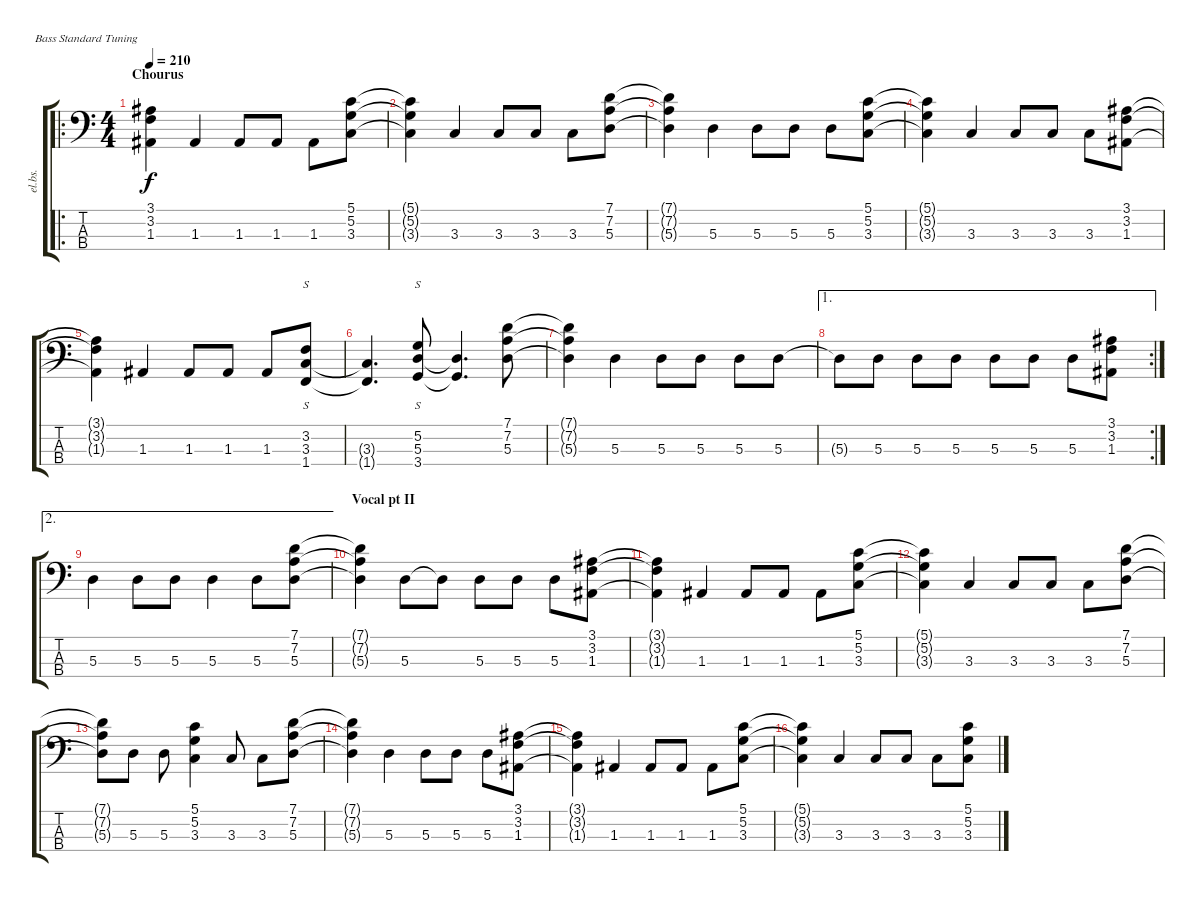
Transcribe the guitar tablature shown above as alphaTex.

\defaultSystemsLayout 4
\bracketExtendMode groupsimilarinstruments
\otherSystemsTrackNameOrientation horizontal
\track ("Steve Harris" "el.bs.") {instrument electricbasspick}
\staff {score tabs}
\tuning (G2 D2 A1 E1)
\ro
\ts (4 4)
\section ("" "Chourus")
\tempo 210
\clef f4
\ks c
(3.1{t acc #} 3.2{t} 1.3{t acc #}).4{dy f} 1.3{acc #}.4 1.3{acc #}.8 1.3{acc #}.8 1.3{acc #}.8 (5.1 5.2 3.3).8 |
(5.1{t} 5.2{t} 3.3{t}).4 3.3.4 3.3.8 3.3.8 3.3.8 (7.1 7.2 5.3).8 |
(7.1{t} 7.2{t} 5.3{t}).4 5.3.4 5.3.8 5.3.8 5.3.8 (5.1 5.2 3.3).8 |
(5.1{t} 5.2{t} 3.3{t}).4 3.3.4 3.3.8 3.3.8 3.3.8 (3.1{acc #} 3.2 1.3{acc #}).8 |
(3.1{t acc #} 3.2{t} 1.3{t acc #}).4{instrument slapbass1} 1.3{acc #}.4 1.3{acc #}.8 1.3{acc #}.8 1.3{acc #}.8 (3.2 3.3 1.4).8{s} |
(3.3{t} 1.4{t}).4{d instrument electricbasspick} (5.2 5.3 3.4).8{s} (5.3{t} 3.4{t}).4{d} (7.1 7.2 5.3).8 |
(7.1{t} 7.2{t} 5.3{t}).4 5.3.4 5.3.8 5.3.8 5.3.8 5.3.8 |
\ae 1
\rc 2
5.3{t}.8 5.3.8 5.3.8 5.3.8 5.3.8 5.3.8 5.3.8 (3.1{acc #} 3.2 1.3{acc #}).8 |
\ae 2
5.3.4 5.3.8 5.3.8 5.3.4 5.3.8 (7.1 7.2 5.3).8 |
\section ("" "Vocal pt II")
(7.1{t} 7.2{t} 5.3{t}).4 5.3.8 5.3{t}.8 5.3.8 5.3.8 5.3.8 (3.1{acc #} 3.2 1.3{acc #}).8 |
(3.1{t acc #} 3.2{t} 1.3{t acc #}).4 1.3{acc #}.4 1.3{acc #}.8 1.3{acc #}.8 1.3{acc #}.8 (5.1 5.2 3.3).8 |
(5.1{t} 5.2{t} 3.3{t}).4 3.3.4 3.3.8 3.3.8 3.3.8 (7.1 7.2 5.3).8 |
(7.1{t} 7.2{t} 5.3{t}).8 5.3.8 5.3.8 (5.1 5.2 3.3).4 3.3.8 3.3.8 (7.1 7.2 5.3).8 |
(7.1{t} 7.2{t} 5.3{t}).4 5.3.4 5.3.8 5.3.8 5.3.8 (3.1{acc #} 3.2 1.3{acc #}).8 |
(3.1{t acc #} 3.2{t} 1.3{t acc #}).4 1.3{acc #}.4 1.3{acc #}.8 1.3{acc #}.8 1.3{acc #}.8 (5.1 5.2 3.3).8 |
(5.1{t} 5.2{t} 3.3{t}).4 3.3.4 3.3.8 3.3.8 3.3.8 (5.1 5.2 3.3).8
